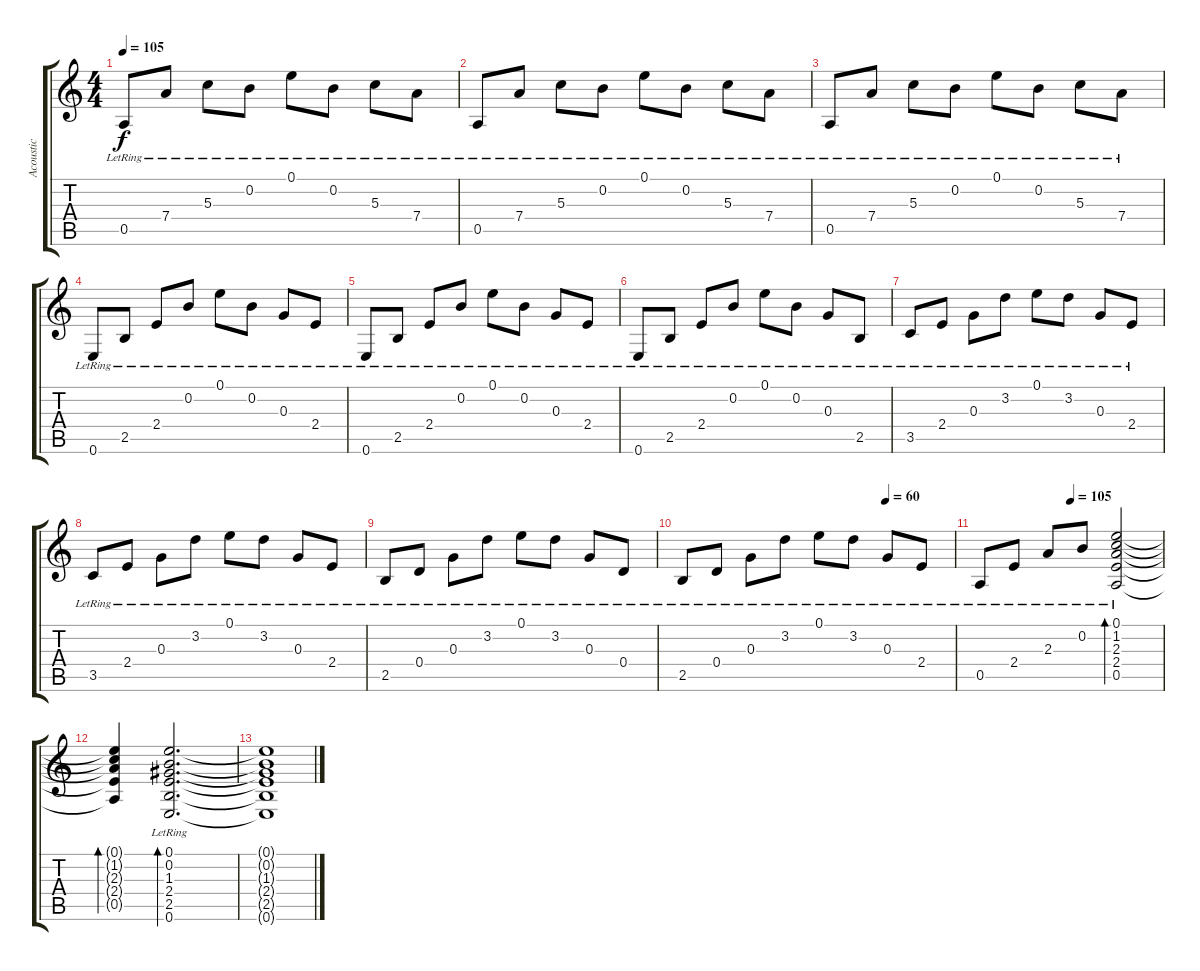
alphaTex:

\track ("Acoustic" "Acoustic") {instrument acousticguitarsteel}
\staff {score tabs}
\tuning (E4 B3 G3 D3 A2 E2) {hide}
\ts (4 4)
\tempo 105
\clef g2
\ks c
0.5{lr}.8{dy f} 7.4{lr}.8 5.3{lr}.8 0.2{lr}.8 0.1{lr}.8 0.2{lr}.8 5.3{lr}.8 7.4{lr}.8 |
0.5{lr}.8 7.4{lr}.8 5.3{lr}.8 0.2{lr}.8 0.1{lr}.8 0.2{lr}.8 5.3{lr}.8 7.4{lr}.8 |
0.5{lr}.8 7.4{lr}.8 5.3{lr}.8 0.2{lr}.8 0.1{lr}.8 0.2{lr}.8 5.3{lr}.8 7.4{lr}.8 |
0.6{lr}.8 2.5{lr}.8 2.4{lr}.8 0.2{lr}.8 0.1{lr}.8 0.2{lr}.8 0.3{lr}.8 2.4{lr}.8 |
0.6{lr}.8 2.5{lr}.8 2.4{lr}.8 0.2{lr}.8 0.1{lr}.8 0.2{lr}.8 0.3{lr}.8 2.4{lr}.8 |
0.6{lr}.8 2.5{lr}.8 2.4{lr}.8 0.2{lr}.8 0.1{lr}.8 0.2{lr}.8 0.3{lr}.8 2.5{lr}.8 |
3.5{lr}.8 2.4{lr}.8 0.3{lr}.8 3.2{lr}.8 0.1{lr}.8 3.2{lr}.8 0.3{lr}.8 2.4{lr}.8 |
3.5{lr}.8 2.4{lr}.8 0.3{lr}.8 3.2{lr}.8 0.1{lr}.8 3.2{lr}.8 0.3{lr}.8 2.4{lr}.8 |
2.5{lr}.8 0.4{lr}.8 0.3{lr}.8 3.2{lr}.8 0.1{lr}.8 3.2{lr}.8 0.3{lr}.8 0.4{lr}.8 |
\tempo (60 0.75)
2.5{lr}.8 0.4{lr}.8 0.3{lr}.8 3.2{lr}.8 0.1{lr}.8 3.2{lr}.8 0.3{lr}.8 2.4{lr}.8 |
\tempo (105 0.5)
0.5{lr}.8 2.4{lr}.8 2.3{lr}.8 0.2{lr}.8 (0.1{lr} 1.2{lr} 2.3{lr} 2.4{lr} 0.5{lr}).2{bd 480} |
(0.1{t} 1.2{t} 2.3{t} 2.4{t} 0.5{t}).4{bd 480} (0.1{lr} 0.2{lr} 1.3{lr} 2.4{lr} 2.5{lr} 0.6{lr}).2{d bd 480} |
(0.1{t} 0.2{t} 1.3{t} 2.4{t} 2.5{t} 0.6{t}).1
